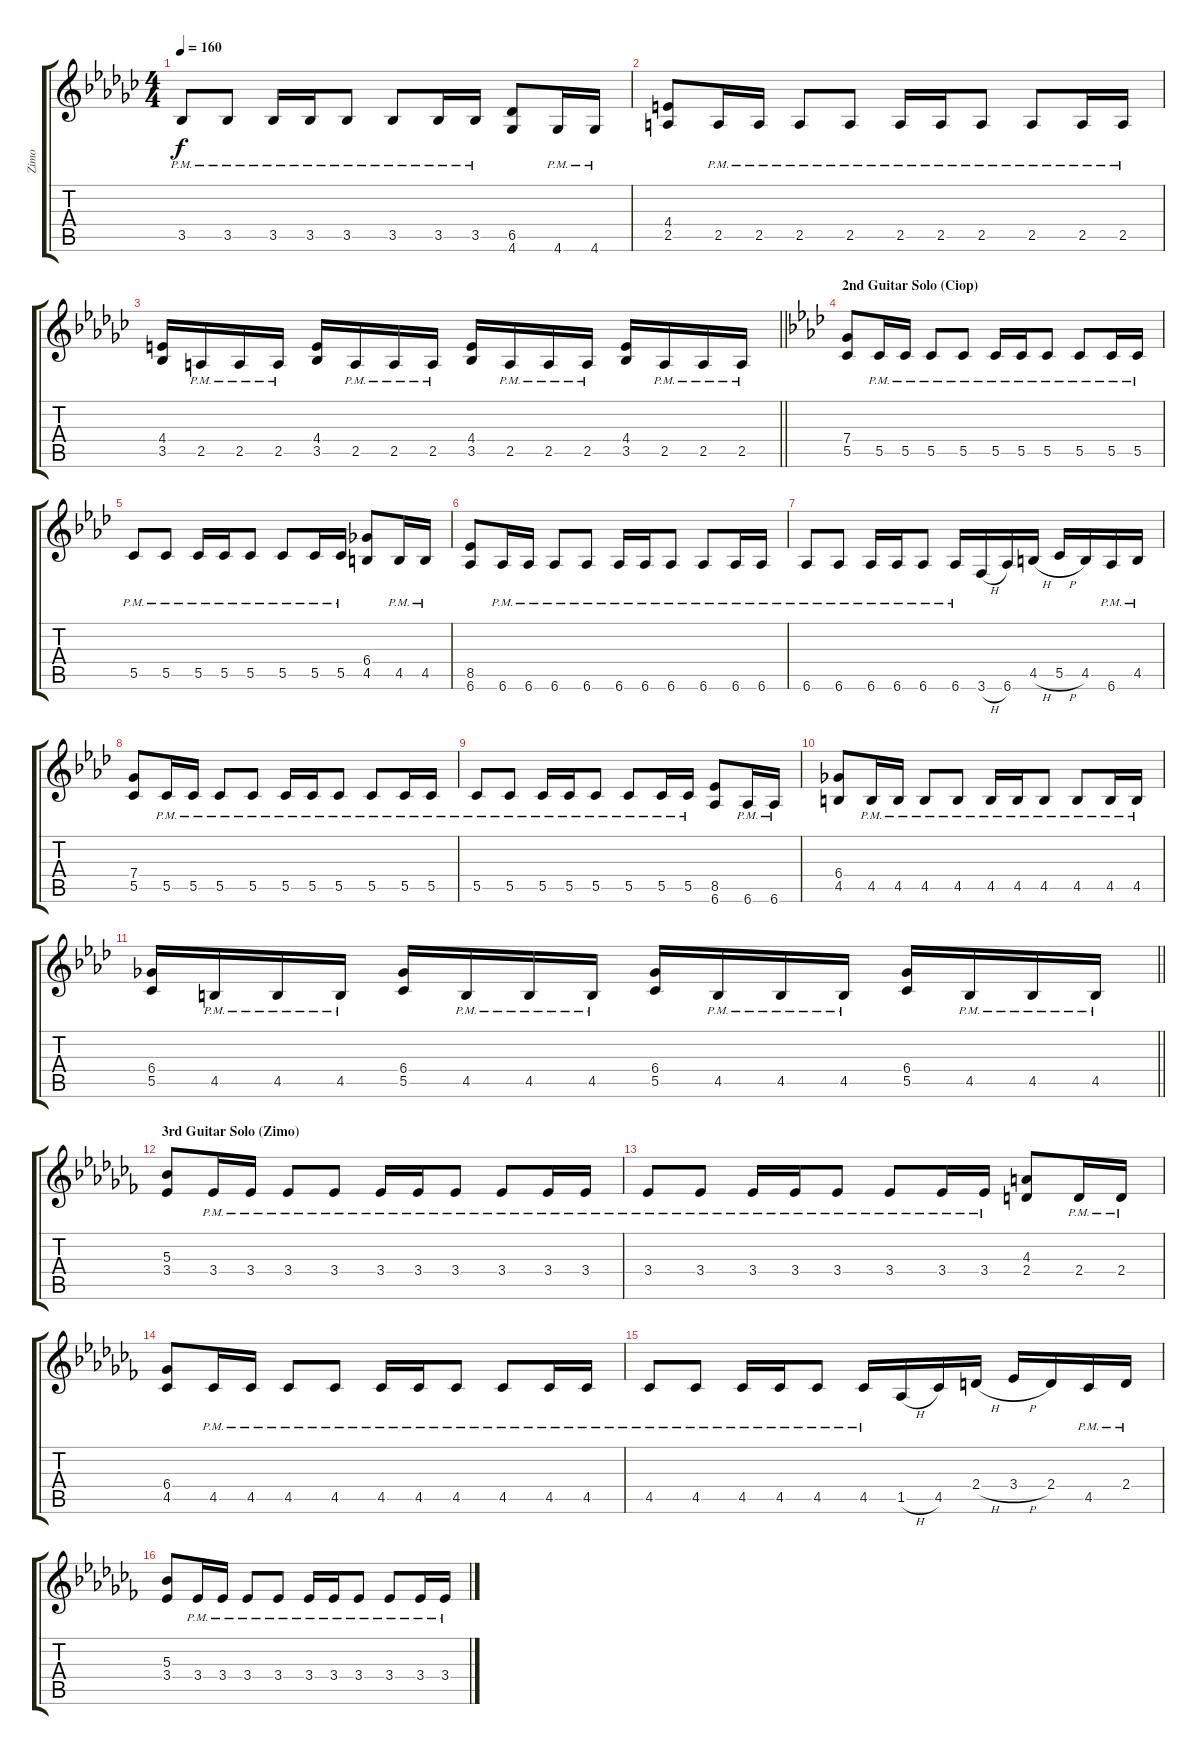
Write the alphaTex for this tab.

\track ("Zimo" "Zimo") {instrument distortionguitar}
\staff {score tabs}
\tuning (D4 A3 F3 C3 G2 D2) {hide}
\ts (4 4)
\tempo 160
\clef g2
\ks ebminor
3.5{pm}.8{dy f} 3.5{pm}.8 3.5{pm}.16 3.5{pm}.16 3.5{pm}.8 3.5{pm}.8 3.5{pm}.16 3.5{pm}.16 (6.5 4.6).8 4.6{pm}.16 4.6{pm}.16 |
(4.4 2.5).8 2.5{pm}.16 2.5{pm}.16 2.5{pm}.8 2.5{pm}.8 2.5{pm}.16 2.5{pm}.16 2.5{pm}.8 2.5{pm}.8 2.5{pm}.16 2.5{pm}.16 |
\barLineRight lightlight
(4.4 3.5).16 2.5{pm}.16 2.5{pm}.16 2.5{pm}.16 (4.4 3.5).16 2.5{pm}.16 2.5{pm}.16 2.5{pm}.16 (4.4 3.5).16 2.5{pm}.16 2.5{pm}.16 2.5{pm}.16 (4.4 3.5).16 2.5{pm}.16 2.5{pm}.16 2.5{pm}.16 |
\section ("" "2nd Guitar Solo (Ciop)")
\ks fminor
(7.4 5.5).8 5.5{pm}.16 5.5{pm}.16 5.5{pm}.8 5.5{pm}.8 5.5{pm}.16 5.5{pm}.16 5.5{pm}.8 5.5{pm}.8 5.5{pm}.16 5.5{pm}.16 |
5.5{pm}.8 5.5{pm}.8 5.5{pm}.16 5.5{pm}.16 5.5{pm}.8 5.5{pm}.8 5.5{pm}.16 5.5{pm}.16 (6.4 4.5).8 4.5{pm}.16 4.5{pm}.16 |
(8.5 6.6).8 6.6{pm}.16 6.6{pm}.16 6.6{pm}.8 6.6{pm}.8 6.6{pm}.16 6.6{pm}.16 6.6{pm}.8 6.6{pm}.8 6.6{pm}.16 6.6{pm}.16 |
6.6{pm}.8 6.6{pm}.8 6.6{pm}.16 6.6{pm}.16 6.6{pm}.8 6.6{pm}.16 3.6{h}.16 6.6.16 4.5{h}.16 5.5{h}.16 4.5.16 6.6{pm}.16 4.5{pm}.16 |
(7.4 5.5).8 5.5{pm}.16 5.5{pm}.16 5.5{pm}.8 5.5{pm}.8 5.5{pm}.16 5.5{pm}.16 5.5{pm}.8 5.5{pm}.8 5.5{pm}.16 5.5{pm}.16 |
5.5{pm}.8 5.5{pm}.8 5.5{pm}.16 5.5{pm}.16 5.5{pm}.8 5.5{pm}.8 5.5{pm}.16 5.5{pm}.16 (8.5 6.6).8 6.6{pm}.16 6.6{pm}.16 |
(6.4 4.5).8 4.5{pm}.16 4.5{pm}.16 4.5{pm}.8 4.5{pm}.8 4.5{pm}.16 4.5{pm}.16 4.5{pm}.8 4.5{pm}.8 4.5{pm}.16 4.5{pm}.16 |
\barLineRight lightlight
(6.4 5.5).16 4.5{pm}.16 4.5{pm}.16 4.5{pm}.16 (6.4 5.5).16 4.5{pm}.16 4.5{pm}.16 4.5{pm}.16 (6.4 5.5).16 4.5{pm}.16 4.5{pm}.16 4.5{pm}.16 (6.4 5.5).16 4.5{pm}.16 4.5{pm}.16 4.5{pm}.16 |
\section ("" "3rd Guitar Solo (Zimo)")
\ks abminor
(5.3 3.4).8 3.4{pm}.16 3.4{pm}.16 3.4{pm}.8 3.4{pm}.8 3.4{pm}.16 3.4{pm}.16 3.4{pm}.8 3.4{pm}.8 3.4{pm}.16 3.4{pm}.16 |
3.4{pm}.8 3.4{pm}.8 3.4{pm}.16 3.4{pm}.16 3.4{pm}.8 3.4{pm}.8 3.4{pm}.16 3.4{pm}.16 (4.3 2.4).8 2.4{pm}.16 2.4{pm}.16 |
(6.4 4.5).8 4.5{pm}.16 4.5{pm}.16 4.5{pm}.8 4.5{pm}.8 4.5{pm}.16 4.5{pm}.16 4.5{pm}.8 4.5{pm}.8 4.5{pm}.16 4.5{pm}.16 |
4.5{pm}.8 4.5{pm}.8 4.5{pm}.16 4.5{pm}.16 4.5{pm}.8 4.5{pm}.16 1.5{h}.16 4.5.16 2.4{h}.16 3.4{h}.16 2.4.16 4.5{pm}.16 2.4{pm}.16 |
(5.3 3.4).8 3.4{pm}.16 3.4{pm}.16 3.4{pm}.8 3.4{pm}.8 3.4{pm}.16 3.4{pm}.16 3.4{pm}.8 3.4{pm}.8 3.4{pm}.16 3.4{pm}.16
